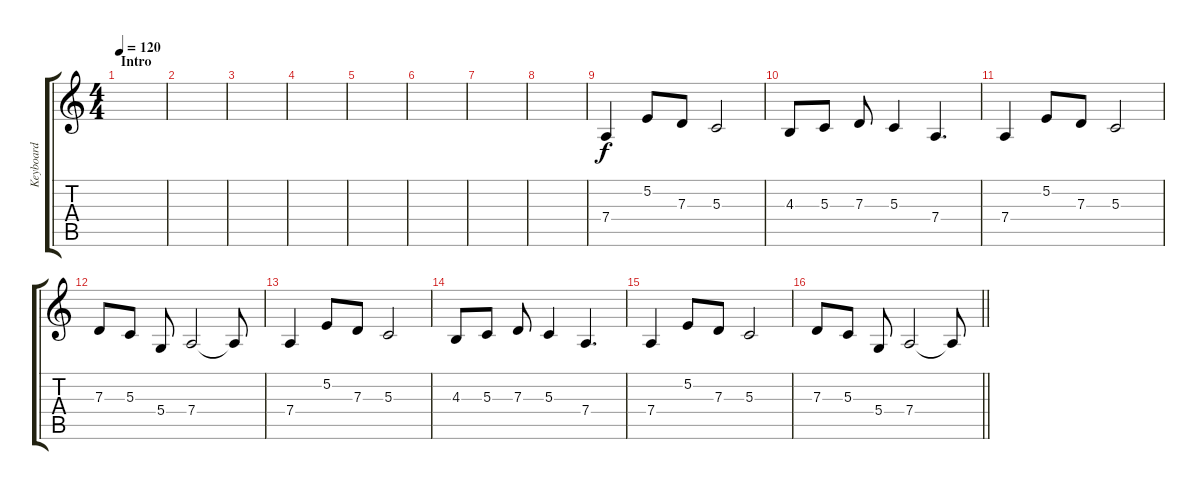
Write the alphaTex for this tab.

\track ("Keyboard" "Keyboard") {instrument churchorgan}
\staff {score tabs}
\tuning (E4 B3 G3 D3 A2 E2) {hide}
\ts (4 4)
\section ("" "Intro")
\tempo 120
\clef g2
\ks c
|
|
|
|
|
|
|
|
7.4.4 5.2.8 7.3.8 5.3.2 |
4.3.8 5.3.8 7.3.8 5.3.4 7.4.4{d} |
7.4.4 5.2.8 7.3.8 5.3.2 |
7.3.8 5.3.8 5.4.8 7.4.2 7.4{t}.8 |
7.4.4 5.2.8 7.3.8 5.3.2 |
4.3.8 5.3.8 7.3.8 5.3.4 7.4.4{d} |
7.4.4 5.2.8 7.3.8 5.3.2 |
\barLineRight lightlight
7.3.8 5.3.8 5.4.8 7.4.2 7.4{t}.8
